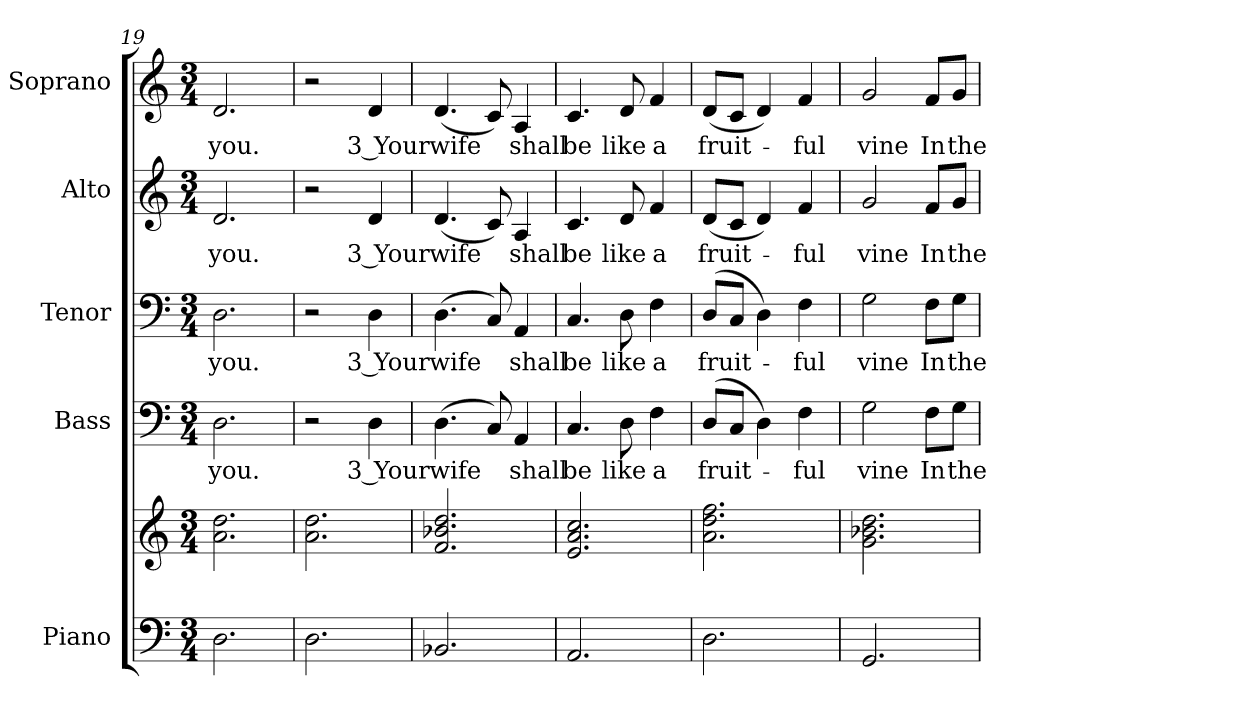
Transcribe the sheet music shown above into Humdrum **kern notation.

**kern	**kern	**kern	**text	**kern	**text	**kern	**text	**kern	**text
*part5	*part5	*part4	*part4	*part3	*part3	*part2	*part2	*part1	*part1
*staff6	*staff5	*staff4	*staff4	*staff3	*staff3	*staff2	*staff2	*staff1	*staff1
*I"Piano	*	*I"Bass	*	*I"Tenor	*	*I"Alto	*	*I"Soprano	*
*I'Pno.	*	*I'B.	*	*I'T.	*	*I'A.	*	*I'S.	*
!!LO:PB:g=z
*clefF4	*clefG2	*clefF4	*	*clefF4	*	*clefG2	*	*clefG2	*
*k[]	*k[]	*k[]	*	*k[]	*	*k[]	*	*k[]	*
*C:	*C:	*C:	*	*C:	*	*C:	*	*C:	*
*M3/4	*M3/4	*M3/4	*	*M3/4	*	*M3/4	*	*M3/4	*
=19	=19	=19	=19	=19	=19	=19	=19	=19	=19
!	!	!	!LO:LY:b:color=#000000	!	!	!	!	!	!
!	!	!	!	!	!LO:LY:b:color=#000000	!	!	!	!
!	!	!	!	!	!	!	!LO:LY:b:color=#000000	!	!
!	!	!	!	!	!	!	!	!	!LO:LY:b:color=#000000
2.Di\	2.ai\ 2.ddi	2.Di\	you.	2.Di\	you.	2.di/	you.	2.di/	you.
=20	=20	=20	=20	=20	=20	=20	=20	=20	=20
2.Di\	2.ai\ 2.ddi	2r	.	2r	.	2r	.	2r	.
!	!	!	!LO:LY:b:color=#000000	!	!	!	!	!	!
!	!	!	!	!	!LO:LY:b:color=#000000	!	!	!	!
!	!	!	!	!	!	!	!LO:LY:b:color=#000000	!	!
!	!	!	!	!	!	!	!	!	!LO:LY:b:color=#000000
.	.	4Di\	3 Your	4Di\	3 Your	4di/	3 Your	4di/	3 Your
=21	=21	=21	=21	=21	=21	=21	=21	=21	=21
!	!	!	!LO:LY:b:color=#000000	!	!	!	!	!	!
!	!	!	!	!	!LO:LY:b:color=#000000	!	!	!	!
!	!	!	!	!	!	!	!LO:LY:b:color=#000000	!	!
!	!	!	!	!	!	!	!	!	!LO:LY:b:color=#000000
2.BB-Xi/	2.fi/ 2.b-Xi 2.ddi	(4.Di\	wife	(4.Di\	wife	(4.di/	wife	(4.di/	wife
.	.	8Ci/)	.	8Ci/)	.	8ci/)	.	8ci/)	.
!	!	!	!LO:LY:b:color=#000000	!	!	!	!	!	!
!	!	!	!	!	!LO:LY:b:color=#000000	!	!	!	!
!	!	!	!	!	!	!	!LO:LY:b:color=#000000	!	!
!	!	!	!	!	!	!	!	!	!LO:LY:b:color=#000000
.	.	4AAi/	shall	4AAi/	shall	4Ai/	shall	4Ai/	shall
!!LO:PB:g=z
=22	=22	=22	=22	=22	=22	=22	=22	=22	=22
!	!	!	!LO:LY:b:color=#000000	!	!	!	!	!	!
!	!	!	!	!	!LO:LY:b:color=#000000	!	!	!	!
!	!	!	!	!	!	!	!LO:LY:b:color=#000000	!	!
!	!	!	!	!	!	!	!	!	!LO:LY:b:color=#000000
2.AAi/	2.ei/ 2.ai 2.cci	4.Ci/	be	4.Ci/	be	4.ci/	be	4.ci/	be
!	!	!	!LO:LY:b:color=#000000	!	!	!	!	!	!
!	!	!	!	!	!LO:LY:b:color=#000000	!	!	!	!
!	!	!	!	!	!	!	!LO:LY:b:color=#000000	!	!
!	!	!	!	!	!	!	!	!	!LO:LY:b:color=#000000
.	.	8Di\	like	8Di\	like	8di/	like	8di/	like
!	!	!	!LO:LY:b:color=#000000	!	!	!	!	!	!
!	!	!	!	!	!LO:LY:b:color=#000000	!	!	!	!
!	!	!	!	!	!	!	!LO:LY:b:color=#000000	!	!
!	!	!	!	!	!	!	!	!	!LO:LY:b:color=#000000
.	.	4Fi\	a	4Fi\	a	4fi/	a	4fi/	a
=23	=23	=23	=23	=23	=23	=23	=23	=23	=23
!	!	!	!LO:LY:b:color=#000000	!	!	!	!	!	!
!	!	!	!	!	!LO:LY:b:color=#000000	!	!	!	!
!	!	!	!	!	!	!	!LO:LY:b:color=#000000	!	!
!	!	!	!	!	!	!	!	!	!LO:LY:b:color=#000000
2.Di\	2.ai\ 2.ddi 2.ffi	(8Di/L	fruit-	(8Di/L	fruit-	(8di/L	fruit-	(8di/L	fruit-
.	.	8Ci/J	.	8Ci/J	.	8ci/J	.	8ci/J	.
.	.	4Di\)	.	4Di\)	.	4di/)	.	4di/)	.
!	!	!	!LO:LY:b:color=#000000	!	!	!	!	!	!
!	!	!	!	!	!LO:LY:b:color=#000000	!	!	!	!
!	!	!	!	!	!	!	!LO:LY:b:color=#000000	!	!
!	!	!	!	!	!	!	!	!	!LO:LY:b:color=#000000
.	.	4Fi\	-ful	4Fi\	-ful	4fi/	-ful	4fi/	-ful
=24	=24	=24	=24	=24	=24	=24	=24	=24	=24
!	!	!	!LO:LY:b:color=#000000	!	!	!	!	!	!
!	!	!	!	!	!LO:LY:b:color=#000000	!	!	!	!
!	!	!	!	!	!	!	!LO:LY:b:color=#000000	!	!
!	!	!	!	!	!	!	!	!	!LO:LY:b:color=#000000
2.GGi/	2.gi\ 2.b-Xi 2.ddi	2Gi\	vine	2Gi\	vine	2gi/	vine	2gi/	vine
!	!	!	!LO:LY:b:color=#000000	!	!	!	!	!	!
!	!	!	!	!	!LO:LY:b:color=#000000	!	!	!	!
!	!	!	!	!	!	!	!LO:LY:b:color=#000000	!	!
!	!	!	!	!	!	!	!	!	!LO:LY:b:color=#000000
.	.	8Fi\L	In	8Fi\L	In	8fi/L	In	8fi/L	In
!	!	!	!LO:LY:b:color=#000000	!	!	!	!	!	!
!	!	!	!	!	!LO:LY:b:color=#000000	!	!	!	!
!	!	!	!	!	!	!	!LO:LY:b:color=#000000	!	!
!	!	!	!	!	!	!	!	!	!LO:LY:b:color=#000000
.	.	8Gi\J	the	8Gi\J	the	8gi/J	the	8gi/J	the
=	=	=	=	=	=	=	=	=	=
*-	*-	*-	*-	*-	*-	*-	*-	*-	*-
